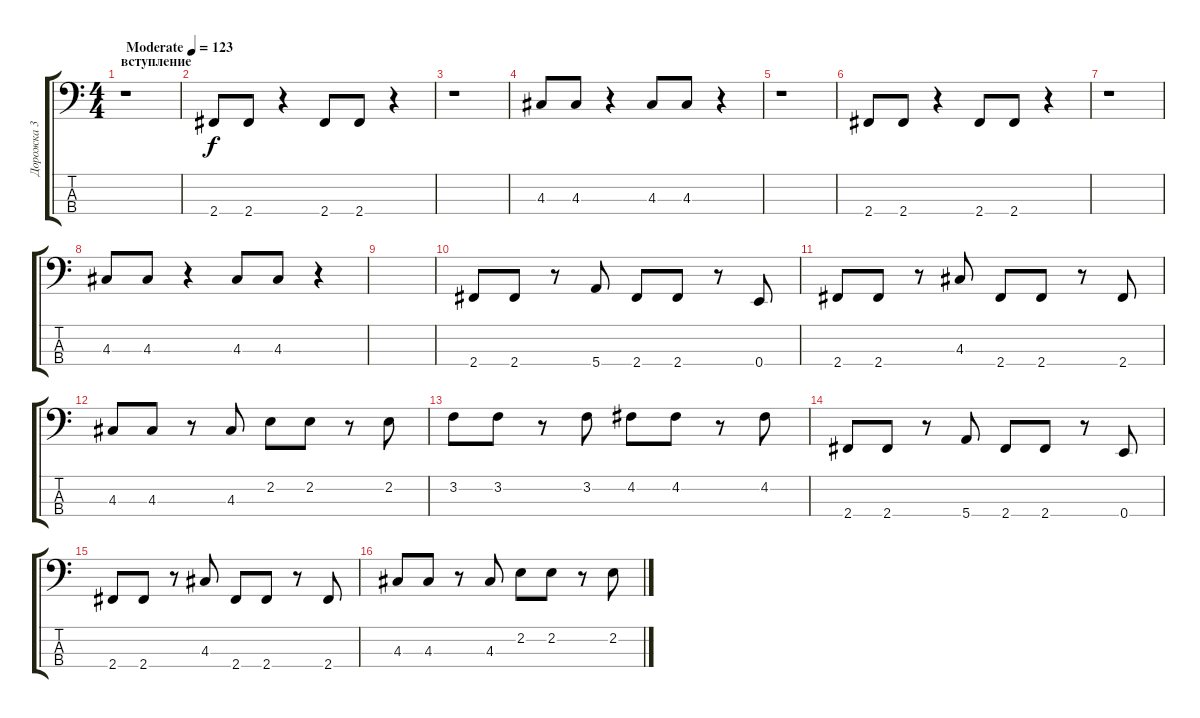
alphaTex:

\track ("Дорожка 3" "Дорожка 3") {instrument electricbassfinger}
\staff {score tabs}
\tuning (G2 D2 A1 E1) {hide}
\ts (4 4)
\section ("" "вступление")
\tempo (123 "Moderate")
\clef f4
\ks c
r.1{dy f instrument electricbassfinger} |
2.4.8 2.4.8 r.4 2.4.8 2.4.8 r.4 |
r.1 |
4.3.8 4.3.8 r.4 4.3.8 4.3.8 r.4 |
r.1 |
2.4.8 2.4.8 r.4 2.4.8 2.4.8 r.4 |
r.1 |
4.3.8 4.3.8 r.4 4.3.8 4.3.8 r.4 |
|
2.4.8 2.4.8 r.8 5.4.8 2.4.8 2.4.8 r.8 0.4.8 |
2.4.8 2.4.8 r.8 4.3.8 2.4.8 2.4.8 r.8 2.4.8 |
4.3.8 4.3.8 r.8 4.3.8 2.2.8 2.2.8 r.8 2.2.8 |
3.2.8 3.2.8 r.8 3.2.8 4.2.8 4.2.8 r.8 4.2.8 |
2.4.8 2.4.8 r.8 5.4.8 2.4.8 2.4.8 r.8 0.4.8 |
2.4.8 2.4.8 r.8 4.3.8 2.4.8 2.4.8 r.8 2.4.8 |
4.3.8 4.3.8 r.8 4.3.8 2.2.8 2.2.8 r.8 2.2.8
